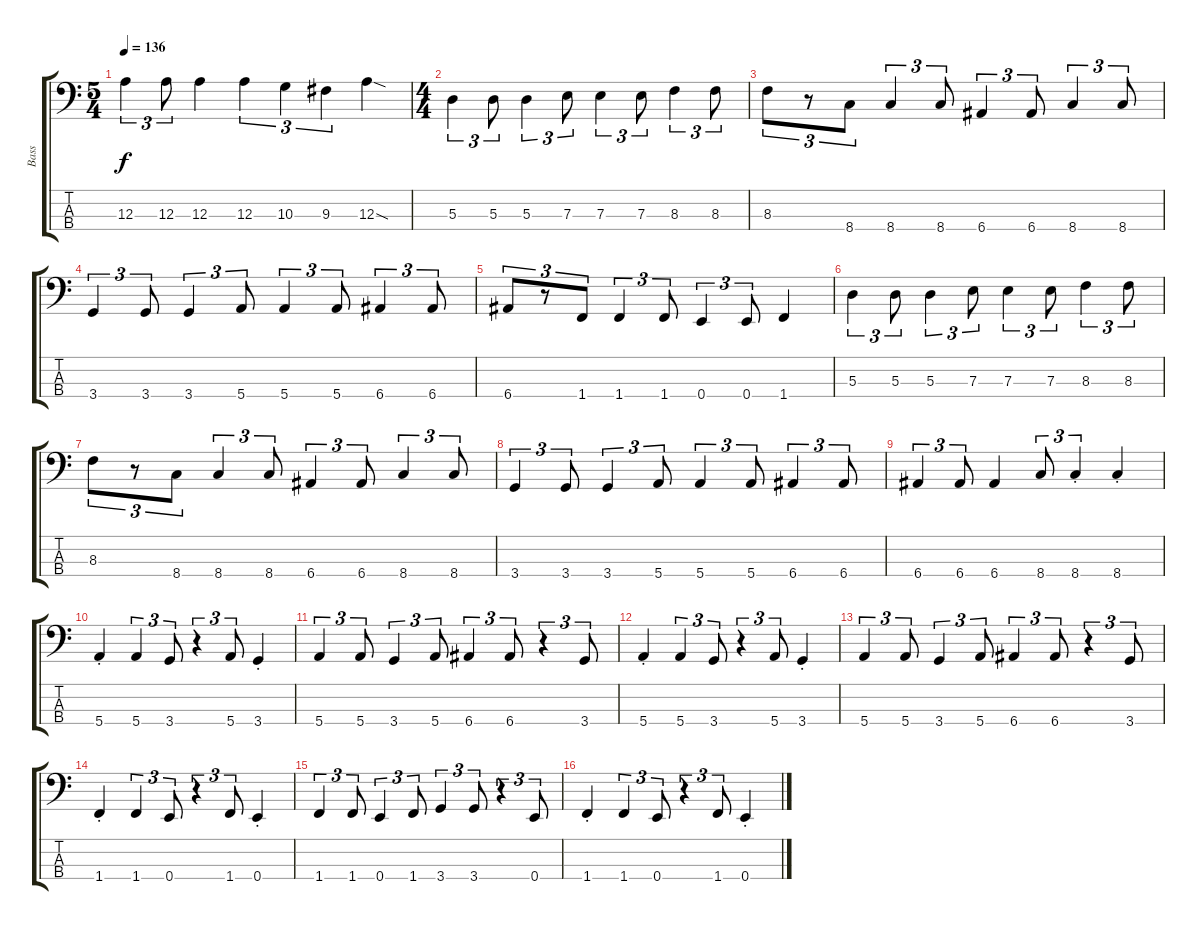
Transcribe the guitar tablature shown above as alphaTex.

\track ("Bass" "Bass") {instrument electricbasspick}
\staff {score tabs}
\tuning (G2 D2 A1 E1) {hide}
\ts (5 4)
\tempo 136
\clef f4
\ks c
12.3.4{tu (3 2) dy f} 12.3.8{tu (3 2)} 12.3.4 12.3.4{tu (3 2)} 10.3.4{tu (3 2)} 9.3.4{tu (3 2)} 12.3{sod}.4 |
\ts (4 4)
5.3.4{tu (3 2)} 5.3.8{tu (3 2)} 5.3.4{tu (3 2)} 7.3.8{tu (3 2)} 7.3.4{tu (3 2)} 7.3.8{tu (3 2)} 8.3.4{tu (3 2)} 8.3.8{tu (3 2)} |
8.3.8{tu (3 2)} r.8{tu (3 2)} 8.4.8{tu (3 2)} 8.4.4{tu (3 2)} 8.4.8{tu (3 2)} 6.4.4{tu (3 2)} 6.4.8{tu (3 2)} 8.4.4{tu (3 2)} 8.4.8{tu (3 2)} |
3.4.4{tu (3 2)} 3.4.8{tu (3 2)} 3.4.4{tu (3 2)} 5.4.8{tu (3 2)} 5.4.4{tu (3 2)} 5.4.8{tu (3 2)} 6.4.4{tu (3 2)} 6.4.8{tu (3 2)} |
6.4.8{tu (3 2)} r.8{tu (3 2)} 1.4.8{tu (3 2)} 1.4.4{tu (3 2)} 1.4.8{tu (3 2)} 0.4.4{tu (3 2)} 0.4.8{tu (3 2)} 1.4.4 |
5.3.4{tu (3 2)} 5.3.8{tu (3 2)} 5.3.4{tu (3 2)} 7.3.8{tu (3 2)} 7.3.4{tu (3 2)} 7.3.8{tu (3 2)} 8.3.4{tu (3 2)} 8.3.8{tu (3 2)} |
8.3.8{tu (3 2)} r.8{tu (3 2)} 8.4.8{tu (3 2)} 8.4.4{tu (3 2)} 8.4.8{tu (3 2)} 6.4.4{tu (3 2)} 6.4.8{tu (3 2)} 8.4.4{tu (3 2)} 8.4.8{tu (3 2)} |
3.4.4{tu (3 2)} 3.4.8{tu (3 2)} 3.4.4{tu (3 2)} 5.4.8{tu (3 2)} 5.4.4{tu (3 2)} 5.4.8{tu (3 2)} 6.4.4{tu (3 2)} 6.4.8{tu (3 2)} |
6.4.4{tu (3 2)} 6.4.8{tu (3 2)} 6.4.4 8.4.8{tu (3 2)} 8.4{st}.4{tu (3 2)} 8.4{st}.4 |
5.4{st}.4 5.4.4{tu (3 2)} 3.4.8{tu (3 2)} r.4{tu (3 2)} 5.4.8{tu (3 2)} 3.4{st}.4 |
5.4.4{tu (3 2)} 5.4.8{tu (3 2)} 3.4.4{tu (3 2)} 5.4.8{tu (3 2)} 6.4.4{tu (3 2)} 6.4.8{tu (3 2)} r.4{tu (3 2)} 3.4.8{tu (3 2)} |
5.4{st}.4 5.4.4{tu (3 2)} 3.4.8{tu (3 2)} r.4{tu (3 2)} 5.4.8{tu (3 2)} 3.4{st}.4 |
5.4.4{tu (3 2)} 5.4.8{tu (3 2)} 3.4.4{tu (3 2)} 5.4.8{tu (3 2)} 6.4.4{tu (3 2)} 6.4.8{tu (3 2)} r.4{tu (3 2)} 3.4.8{tu (3 2)} |
1.4{st}.4 1.4.4{tu (3 2)} 0.4.8{tu (3 2)} r.4{tu (3 2)} 1.4.8{tu (3 2)} 0.4{st}.4 |
1.4.4{tu (3 2)} 1.4.8{tu (3 2)} 0.4.4{tu (3 2)} 1.4.8{tu (3 2)} 3.4.4{tu (3 2)} 3.4.8{tu (3 2)} r.4{tu (3 2)} 0.4.8{tu (3 2)} |
1.4{st}.4 1.4.4{tu (3 2)} 0.4.8{tu (3 2)} r.4{tu (3 2)} 1.4.8{tu (3 2)} 0.4{st}.4
